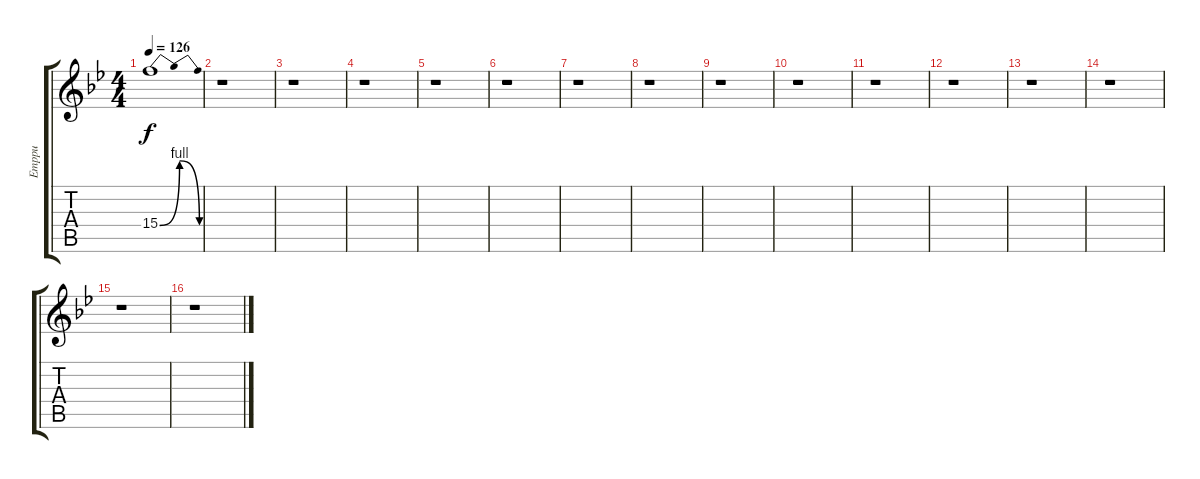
\track ("Emppu" "Emppu") {instrument distortionguitar}
\staff {score tabs}
\tuning (E4 B3 G3 D3 A2 E2) {hide}
\ts (4 4)
\tempo 126
\clef g2
\ks gminor
15.4{be (bendrelease 0 0 5 4 55 4 60 0)}.1{dy f volume 5} |
r.1{volume 16} |
r.1 |
r.1 |
r.1 |
r.1 |
r.1 |
r.1 |
r.1 |
r.1 |
r.1 |
r.1 |
r.1 |
r.1 |
r.1 |
r.1
